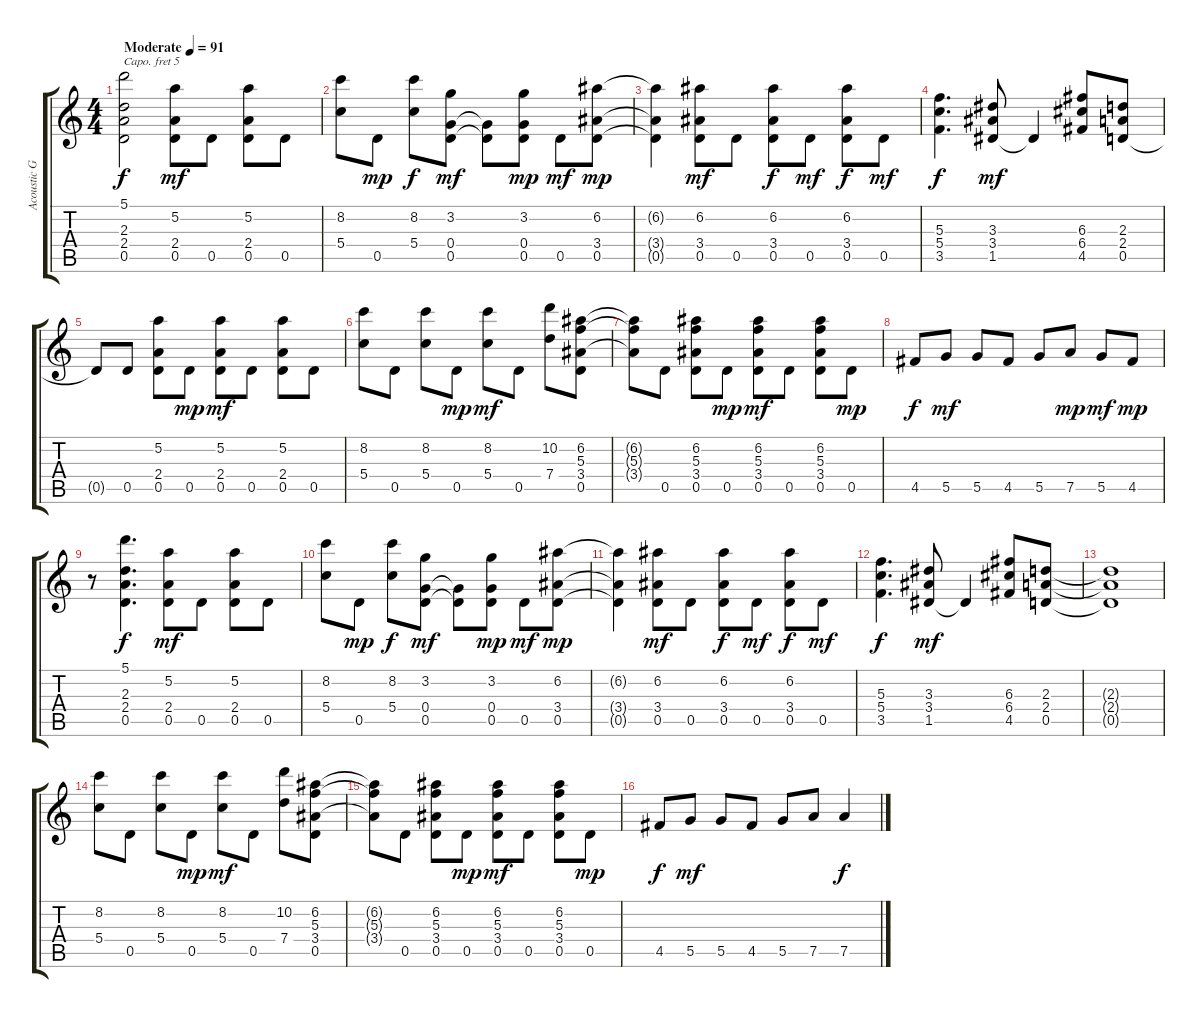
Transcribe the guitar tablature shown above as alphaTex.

\track ("Acoustic Guitar" "Acoustic G") {instrument acousticguitarsteel}
\staff {score tabs}
\capo 5
\tuning (E4 B3 G3 D3 A2 E2) {hide}
\ts (4 4)
\tempo (91 "Moderate")
\clef g2
\ks c
(5.1 2.3 2.4 0.5).2{dy f instrument acousticguitarsteel} (5.2 2.4 0.5).8{dy mf} 0.5.8 (5.2 2.4 0.5).8 0.5.8 |
(8.2 5.4).8 0.5.8{dy mp} (8.2 5.4).8{dy f} (3.2 0.4 0.5).8{dy mf} (0.4{t} 0.5{t}).8 (3.2 0.4 0.5).8{dy mp} 0.5.8{dy mf} (6.2 3.4 0.5).8{dy mp} |
(6.2{t} 3.4{t} 0.5{t}).4 (6.2 3.4 0.5).8{dy mf} 0.5.8 (6.2 3.4 0.5).8{dy f} 0.5.8{dy mf} (6.2 3.4 0.5).8{dy f} 0.5.8{dy mf} |
(5.3 5.4 3.5).4{d dy f} (3.3 3.4 1.5).8{dy mf} 1.5{t}.4 (6.3 6.4 4.5).8 (2.3 2.4 0.5).8 |
0.5{t}.8 0.5.8 (5.2 2.4 0.5).8 0.5.8{dy mp} (5.2 2.4 0.5).8{dy mf} 0.5.8 (5.2 2.4 0.5).8 0.5.8 |
(8.2 5.4).8 0.5.8 (8.2 5.4).8 0.5.8{dy mp} (8.2 5.4).8{dy mf} 0.5.8 (10.2 7.4).8 (6.2 5.3 3.4 0.5).8 |
(6.2{t} 5.3{t} 3.4{t}).8 0.5.8 (6.2 5.3 3.4 0.5).8 0.5.8{dy mp} (6.2 5.3 3.4 0.5).8{dy mf} 0.5.8 (6.2 5.3 3.4 0.5).8 0.5.8{dy mp} |
4.5.8{dy f} 5.5.8{dy mf} 5.5.8 4.5.8 5.5.8 7.5.8{dy mp} 5.5.8{dy mf} 4.5.8{dy mp} |
r.8 (5.1 2.3 2.4 0.5).4{d dy f} (5.2 2.4 0.5).8{dy mf} 0.5.8 (5.2 2.4 0.5).8 0.5.8 |
(8.2 5.4).8 0.5.8{dy mp} (8.2 5.4).8{dy f} (3.2 0.4 0.5).8{dy mf} (0.4{t} 0.5{t}).8 (3.2 0.4 0.5).8{dy mp} 0.5.8{dy mf} (6.2 3.4 0.5).8{dy mp} |
(6.2{t} 3.4{t} 0.5{t}).4 (6.2 3.4 0.5).8{dy mf} 0.5.8 (6.2 3.4 0.5).8{dy f} 0.5.8{dy mf} (6.2 3.4 0.5).8{dy f} 0.5.8{dy mf} |
(5.3 5.4 3.5).4{d dy f} (3.3 3.4 1.5).8{dy mf} 1.5{t}.4 (6.3 6.4 4.5).8 (2.3 2.4 0.5).8 |
(2.3{t} 2.4{t} 0.5{t}).1 |
(8.2 5.4).8 0.5.8 (8.2 5.4).8 0.5.8{dy mp} (8.2 5.4).8{dy mf} 0.5.8 (10.2 7.4).8 (6.2 5.3 3.4 0.5).8 |
(6.2{t} 5.3{t} 3.4{t}).8 0.5.8 (6.2 5.3 3.4 0.5).8 0.5.8{dy mp} (6.2 5.3 3.4 0.5).8{dy mf} 0.5.8 (6.2 5.3 3.4 0.5).8 0.5.8{dy mp} |
4.5.8{dy f} 5.5.8{dy mf} 5.5.8 4.5.8 5.5.8 7.5.8 7.5.4{dy f}
